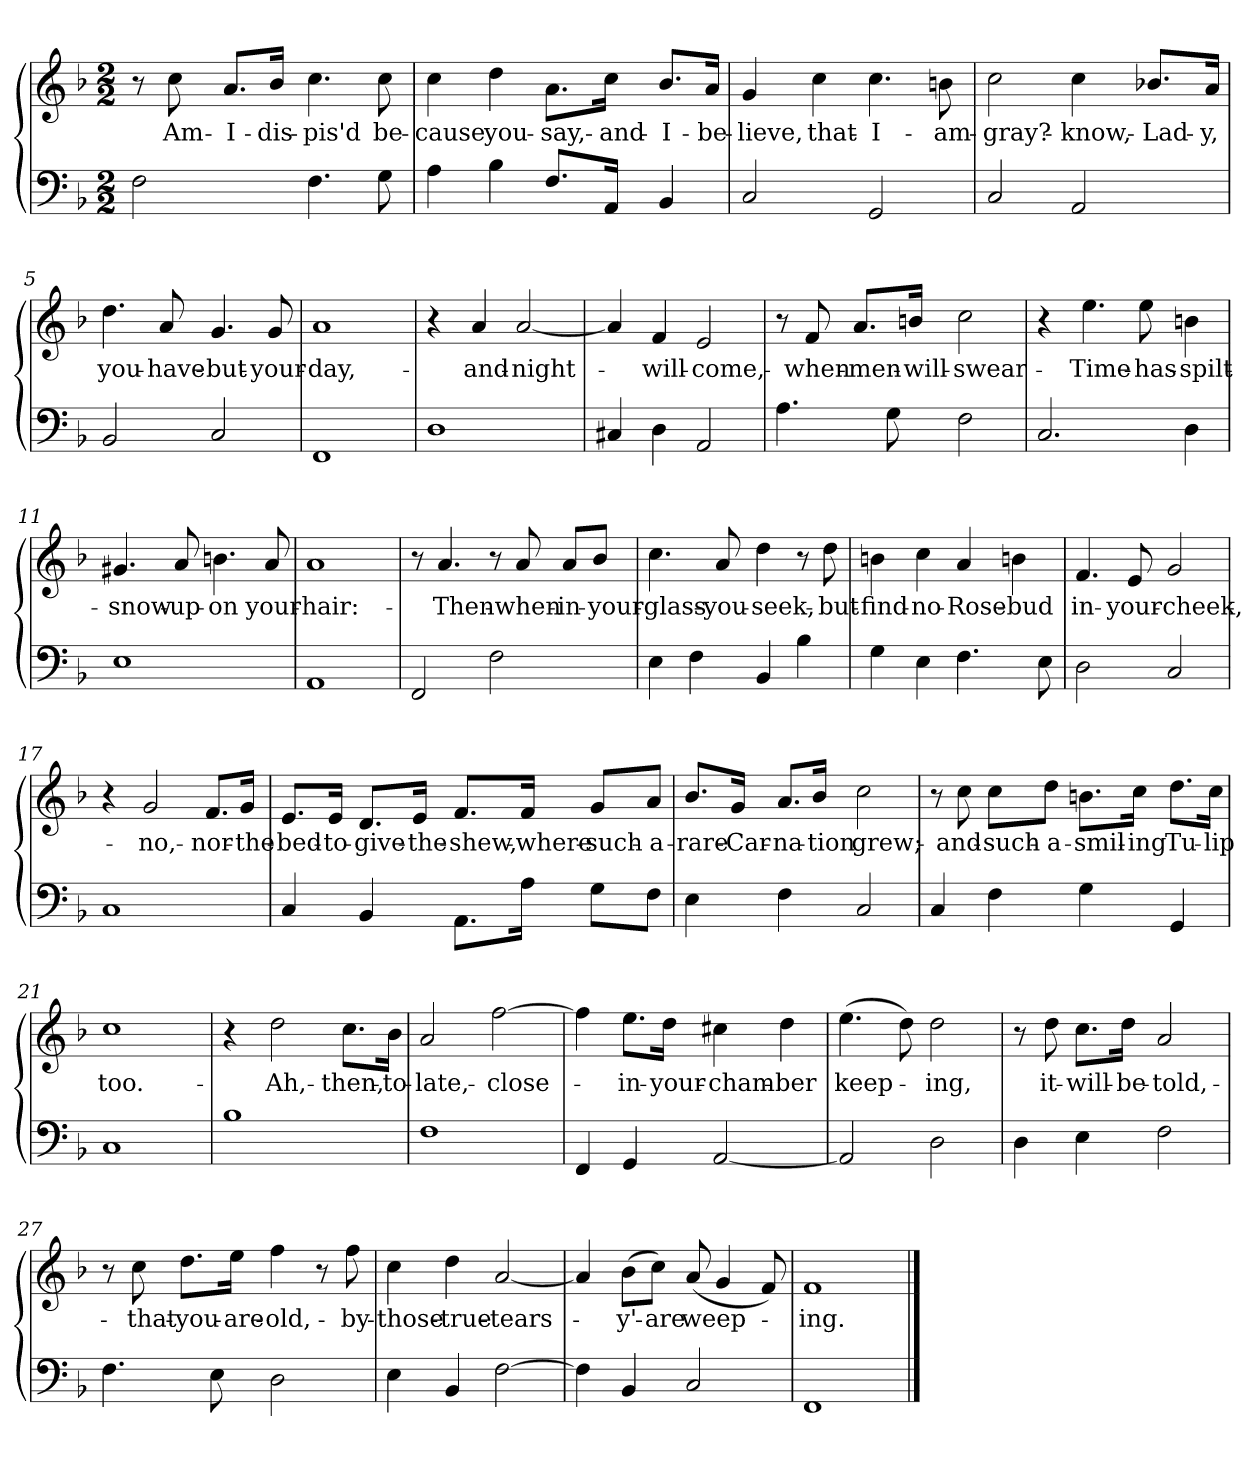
**kern	**kern	**text
*part2	*part1	*part1
*staff2	*staff1	*staff1
*clefF4	*clefG2	*
*k[b-]	*k[b-]	*
*F:	*F:	*
*M2/2	*M2/2	*
=1	=1	=1
2F\	8r	.
.	8cc\	Am-
.	8.a/L	I-
.	16b-/Jk	dis-
4.F\	4.cc\	-pis'd
8G\	8cc\	be-
=2	=2	=2
4A\	4cc\	-cause
4B-\	4dd\	you-
8.F/L	8.a\L	say,-
16AA/Jk	16cc\Jk	and-
4BB-/	8.b-/L	I-
.	16a/Jk	be-
=3	=3	=3
2C/	4g/	-lieve,
.	4cc\	that-
2GG/	4.cc\	I-
.	8bn\	am-
=4	=4	=4
2C/	2cc\	gray?-
2AA/	4cc\	know,-
.	8.b-X/L	Lad-
.	16a/Jk	-y,
=5	=5	=5
2BB-/	4.dd\	you-
.	8a/	have-
2C/	4.g/	but-
.	8g/	your-
!!LO:LB:g=z
=6	=6	=6
1FF/	1a/	day,-
=7	=7	=7
1D\	4r	.
.	4a/	and-
.	[2a/	night-
=8	=8	=8
4C#X/	4a/]	.
4D\	4f/	will-
2AA/	2e/	come,-
=9	=9	=9
4.A\	8r	.
.	8f/	when-
.	8.a/L	men-
8G\	.	.
.	16bn/Jk	will-
2F\	2cc\	swear-
=10	=10	=10
2.C/	4r	.
.	4.ee\	Time-
.	8ee\	has-
4D\	4bn\	spilt-
=11	=11	=11
1E\	4.g#X/	snow-
.	8a/	up-
.	4.bn\	-on
.	8a/	your-
!!LO:LB:g=z
=12	=12	=12
1AA/	1a/	hair:-
=13	=13	=13
2FF/	8r	.
.	4.a/	Then-
2F\	8r	.
.	8a/	when-
.	8a/L	in-
.	8b-/J	your-
=14	=14	=14
4E\	4.cc\	glass-
4F\	.	.
.	8a/	you-
4BB-/	4dd\	seek,-
4B-\	8r	.
.	8dd\	but-
=15	=15	=15
4G\	4bn\	find-
4E\	4cc\	no-
4.F\	4a/	Rose-
.	4bn\	-bud
8E\	.	.
=16	=16	=16
2D\	4.f/	in-
.	8e/	your-
2C/	2g/	cheek,-
=17	=17	=17
1C/	4r	.
.	2g/	no,-
.	8.f/L	nor-
.	16g/Jk	the-
!!LO:LB:g=z
=18	=18	=18
4C/	8.e/L	bed-
.	16e/Jk	to-
4BB-/	8.d/L	give-
.	16e/Jk	the-
8.AA\L	8.f/L	shew,-
16A\Jk	16f/Jk	where-
8G\L	8g/L	such-
8F\J	8a/J	a-
=19	=19	=19
4E\	8.b-/L	rare-
.	16g/Jk	Car-
4F\	8.a/L	-na-
.	16b-/Jk	-tion
2C/	2cc\	grew;-
=20	=20	=20
4C/	8r	.
.	8cc\	and-
4F\	8cc\L	such-
.	8dd\J	a-
4G\	8.bn\L	smil-
.	16cc\Jk	-ing
4GG/	8.dd\L	Tu-
.	16cc\Jk	-lip
=21	=21	=21
1C/	1cc\	too.-
!!LO:LB:g=z
=22	=22	=22
1B-\	4r	.
.	2dd\	Ah,-
.	8.cc\L	then,-
.	16b-\Jk	to-
=23	=23	=23
1F\	2a/	late,-
.	[2ff\	close-
=24	=24	=24
4FF/	4ff\]	.
4GG/	8.ee\L	in-
.	16dd\Jk	your-
[2AA/	4cc#X\	cham-
.	4dd\	-ber
=25	=25	=25
2AA/]	(4.ee\	keep-
.	8dd\)	.
2D\	2dd\	-ing,
=26	=26	=26
4D\	8r	.
.	8dd\	it-
4E\	8.cc\L	will-
.	16dd\Jk	be-
2F\	2a/	told,-
!!LO:PB:g=z
=27	=27	=27
4.F\	8r	.
.	8cc\	that-
.	8.dd\L	you-
8E\	.	.
.	16ee\Jk	are-
2D\	4ff\	old,-
.	8r	.
.	8ff\	by-
=28	=28	=28
4E\	4cc\	those-
4BB-/	4dd\	true-
[2F\	[2a/	tears-
=29	=29	=29
4F\]	4a/]	.
4BB-/	(8b-\L	y'-
.	8cc\J)	-are
2C/	(8a/	weep-
.	4g/	.
.	8f/)	.
=30	=30	=30
1FF/	1f/	-ing.
==	==	==
*-	*-	*-
